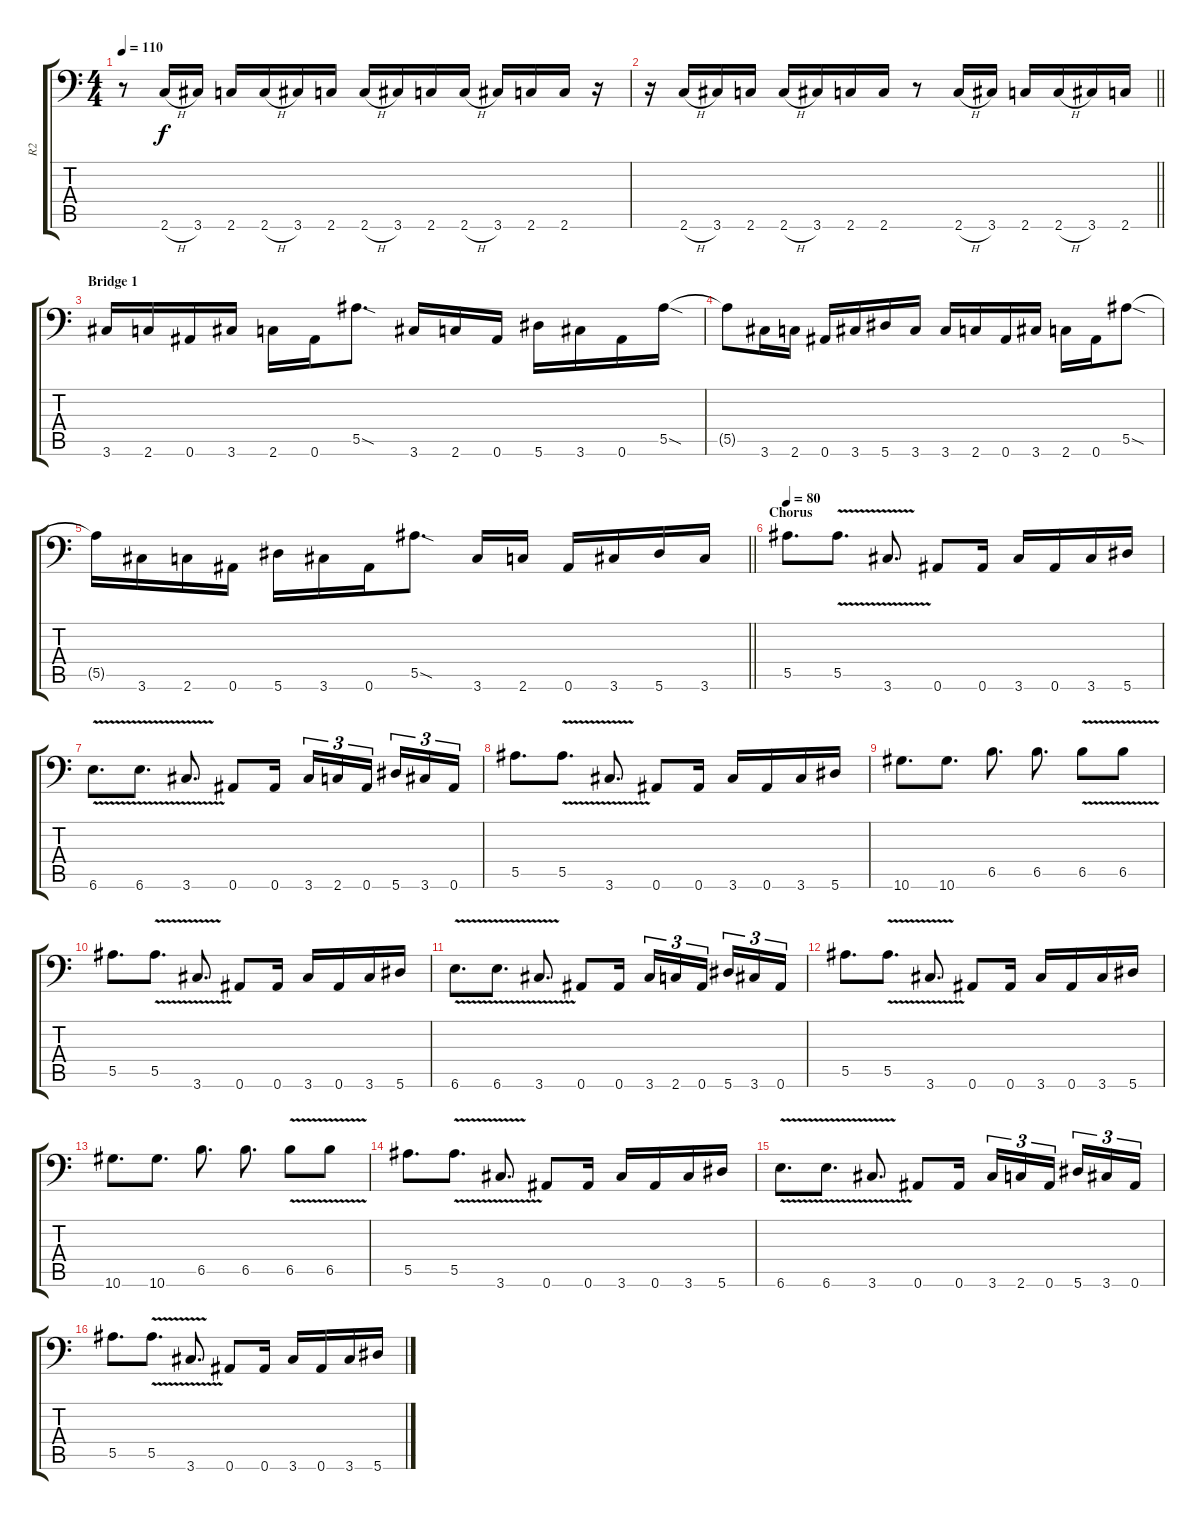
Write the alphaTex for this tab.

\track ("R2" "R2") {instrument distortionguitar}
\staff {score tabs}
\tuning (C4 G3 Eb3 Bb2 F2 Bb1) {hide}
\ts (4 4)
\tempo 110
\clef f4
\ks c
r.8{dy f} 2.6{h}.16 3.6.16 2.6.16 2.6{h}.16 3.6.16 2.6.16 2.6{h}.16 3.6.16 2.6.16 2.6{h}.16 3.6.16 2.6.16 2.6.16 r.16 |
\barLineRight lightlight
r.16 2.6{h}.16 3.6.16 2.6.16 2.6{h}.16 3.6.16 2.6.16 2.6.16 r.8 2.6{h}.16 3.6.16 2.6.16 2.6{h}.16 3.6.16 2.6.16 |
\section ("" "Bridge 1")
3.6.16 2.6.16 0.6.16 3.6.16 2.6.16 0.6.16 5.5{sod}.8{d} 3.6.16 2.6.16 0.6.16 5.6.16 3.6.16 0.6.16 5.5{sod}.16 |
5.5{t}.8 3.6.16 2.6.16 0.6.16 3.6.16 5.6.16 3.6.16 3.6.16 2.6.16 0.6.16 3.6.16 2.6.16 0.6.16 5.5{sod}.8 |
\barLineRight lightlight
5.5{t}.16 3.6.16 2.6.16 0.6.16 5.6.16 3.6.16 0.6.16 5.5{sod}.8{d} 3.6.16 2.6.16 0.6.16 3.6.16 5.6.16 3.6.16 |
\section ("" "Chorus")
\tempo 80
5.5.8{d} 5.5{v}.8{d} 3.6{v}.8{d} 0.6.8 0.6.16 3.6.16 0.6.16 3.6.16 5.6.16 |
6.6{v}.8{d} 6.6{v}.8{d} 3.6{v}.8{d} 0.6.8 0.6.16 3.6.16{tu (3 2)} 2.6.16{tu (3 2)} 0.6.16{tu (3 2) beam splitsecondary} 5.6.16{tu (3 2)} 3.6.16{tu (3 2)} 0.6.16{tu (3 2)} |
5.5.8{d} 5.5{v}.8{d} 3.6{v}.8{d} 0.6.8 0.6.16 3.6.16 0.6.16 3.6.16 5.6.16 |
10.6.8{d} 10.6.8{d} 6.5.8{d} 6.5.8{d} 6.5{v}.8 6.5{v}.8 |
5.5.8{d} 5.5{v}.8{d} 3.6{v}.8{d} 0.6.8 0.6.16 3.6.16 0.6.16 3.6.16 5.6.16 |
6.6{v}.8{d} 6.6{v}.8{d} 3.6{v}.8{d} 0.6.8 0.6.16 3.6.16{tu (3 2)} 2.6.16{tu (3 2)} 0.6.16{tu (3 2) beam splitsecondary} 5.6.16{tu (3 2)} 3.6.16{tu (3 2)} 0.6.16{tu (3 2)} |
5.5.8{d} 5.5{v}.8{d} 3.6{v}.8{d} 0.6.8 0.6.16 3.6.16 0.6.16 3.6.16 5.6.16 |
10.6.8{d} 10.6.8{d} 6.5.8{d} 6.5.8{d} 6.5{v}.8 6.5{v}.8 |
5.5.8{d} 5.5{v}.8{d} 3.6{v}.8{d} 0.6.8 0.6.16 3.6.16 0.6.16 3.6.16 5.6.16 |
6.6{v}.8{d} 6.6{v}.8{d} 3.6{v}.8{d} 0.6.8 0.6.16 3.6.16{tu (3 2)} 2.6.16{tu (3 2)} 0.6.16{tu (3 2) beam splitsecondary} 5.6.16{tu (3 2)} 3.6.16{tu (3 2)} 0.6.16{tu (3 2)} |
5.5.8{d} 5.5{v}.8{d} 3.6{v}.8{d} 0.6.8 0.6.16 3.6.16 0.6.16 3.6.16 5.6.16
